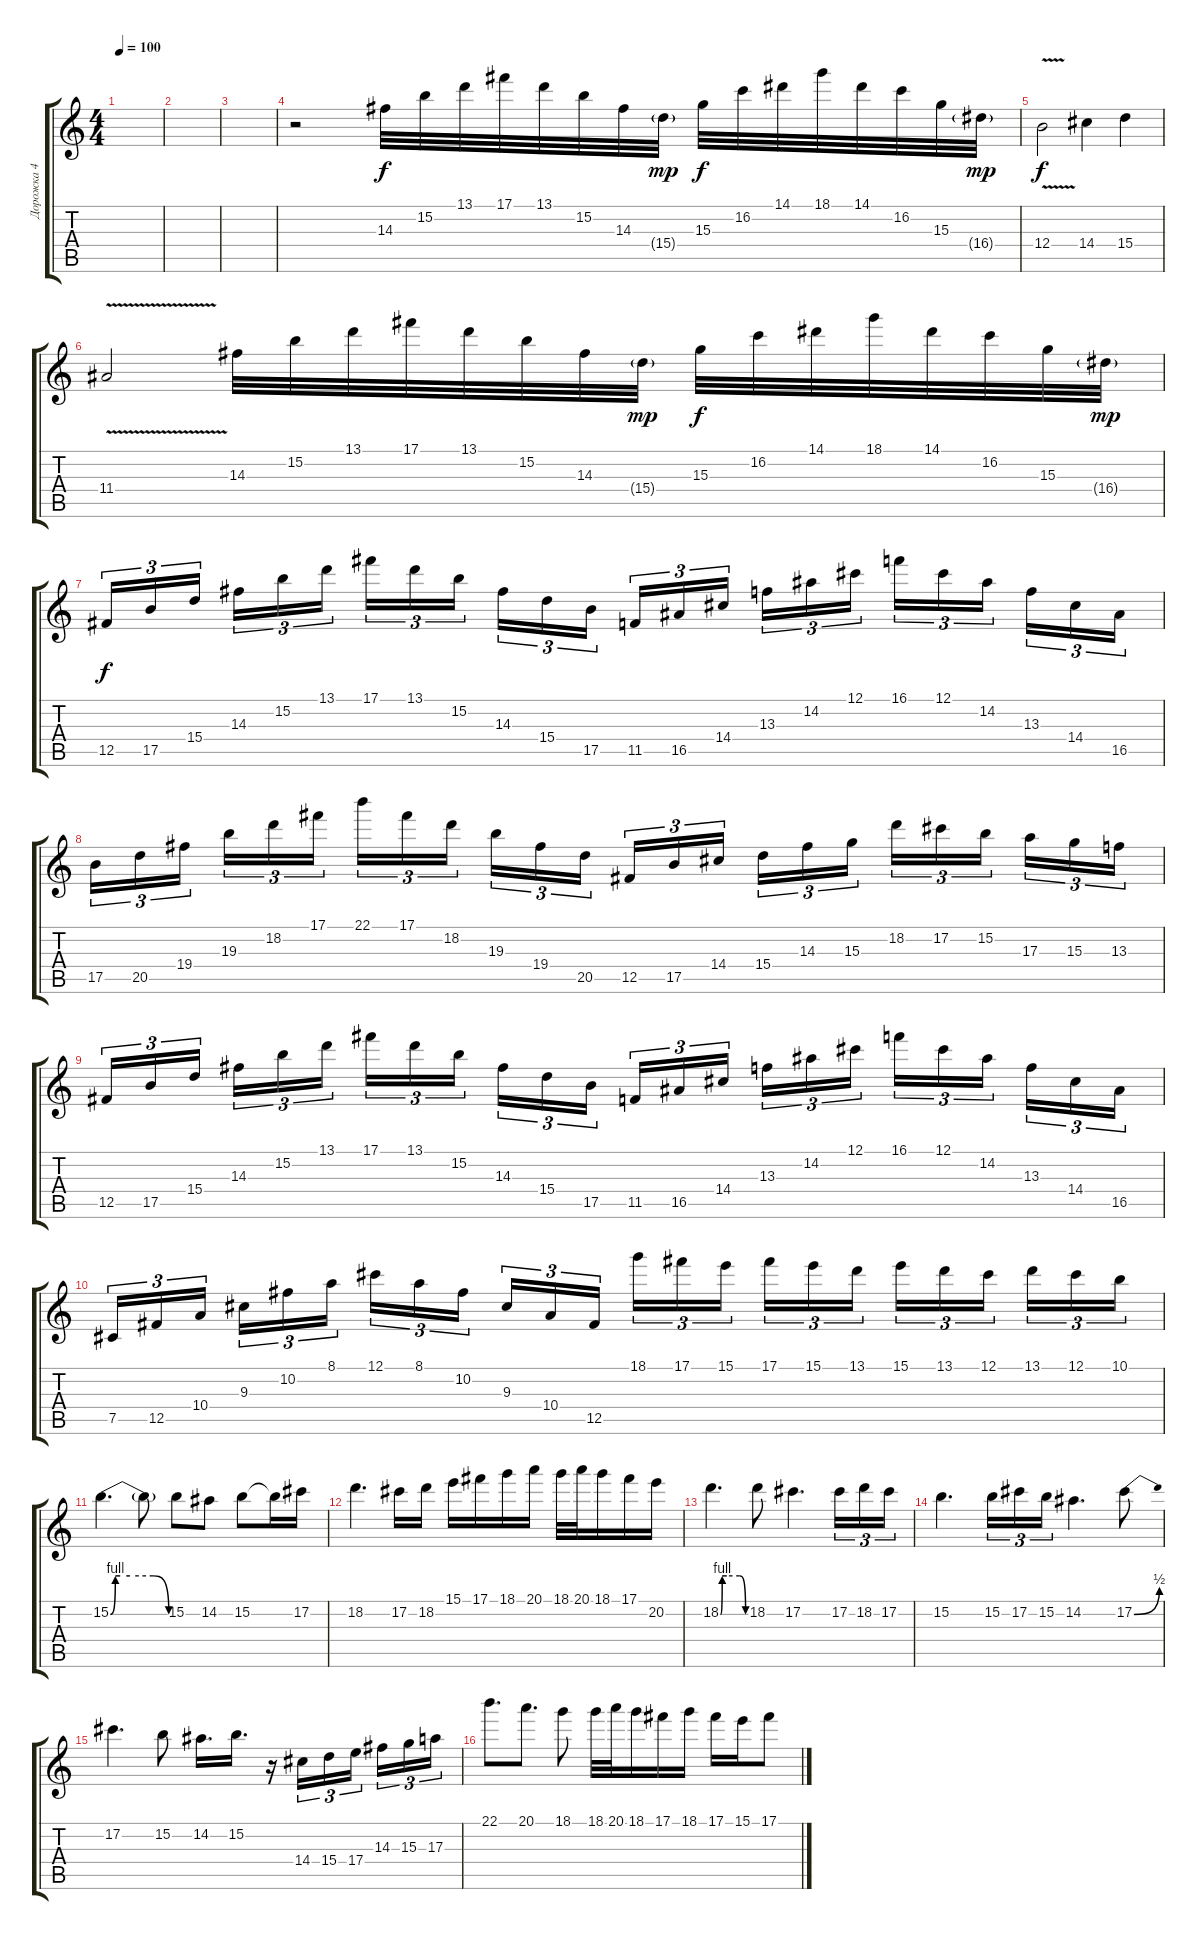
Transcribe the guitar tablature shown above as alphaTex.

\track ("Дорожка 4" "Дорожка 4") {instrument distortionguitar}
\staff {score tabs}
\tuning (Db4 Ab3 E3 B2 Gb2 B1) {hide}
\ts (4 4)
\tempo 100
\clef g2
\ks c
|
|
|
r.2 14.3.32 15.2.32 13.1.32 17.1.32 13.1.32 15.2.32 14.3.32 15.4{g}.32{dy mp} 15.3.32{dy f} 16.2.32 14.1.32 18.1.32 14.1.32 16.2.32 15.3.32 16.4{g}.32{dy mp} |
12.4{v}.2{dy f} 14.4.4 15.4.4 |
11.4{v}.2 14.3.32 15.2.32 13.1.32 17.1.32 13.1.32 15.2.32 14.3.32 15.4{g}.32{dy mp} 15.3.32{dy f} 16.2.32 14.1.32 18.1.32 14.1.32 16.2.32 15.3.32 16.4{g}.32{dy mp} |
12.5.16{tu (3 2) dy f} 17.5.16{tu (3 2)} 15.4.16{tu (3 2) beam splitsecondary} 14.3.16{tu (3 2)} 15.2.16{tu (3 2)} 13.1.16{tu (3 2)} 17.1.16{tu (3 2)} 13.1.16{tu (3 2)} 15.2.16{tu (3 2) beam splitsecondary} 14.3.16{tu (3 2)} 15.4.16{tu (3 2)} 17.5.16{tu (3 2)} 11.5.16{tu (3 2)} 16.5.16{tu (3 2)} 14.4.16{tu (3 2) beam splitsecondary} 13.3.16{tu (3 2)} 14.2.16{tu (3 2)} 12.1.16{tu (3 2)} 16.1.16{tu (3 2)} 12.1.16{tu (3 2)} 14.2.16{tu (3 2) beam splitsecondary} 13.3.16{tu (3 2)} 14.4.16{tu (3 2)} 16.5.16{tu (3 2)} |
17.5.16{tu (3 2)} 20.5.16{tu (3 2)} 19.4.16{tu (3 2) beam splitsecondary} 19.3.16{tu (3 2)} 18.2.16{tu (3 2)} 17.1.16{tu (3 2)} 22.1.16{tu (3 2)} 17.1.16{tu (3 2)} 18.2.16{tu (3 2) beam splitsecondary} 19.3.16{tu (3 2)} 19.4.16{tu (3 2)} 20.5.16{tu (3 2)} 12.5.16{tu (3 2)} 17.5.16{tu (3 2)} 14.4.16{tu (3 2) beam splitsecondary} 15.4.16{tu (3 2)} 14.3.16{tu (3 2)} 15.3.16{tu (3 2)} 18.2.16{tu (3 2)} 17.2.16{tu (3 2)} 15.2.16{tu (3 2) beam splitsecondary} 17.3.16{tu (3 2)} 15.3.16{tu (3 2)} 13.3.16{tu (3 2)} |
12.5.16{tu (3 2)} 17.5.16{tu (3 2)} 15.4.16{tu (3 2) beam splitsecondary} 14.3.16{tu (3 2)} 15.2.16{tu (3 2)} 13.1.16{tu (3 2)} 17.1.16{tu (3 2)} 13.1.16{tu (3 2)} 15.2.16{tu (3 2) beam splitsecondary} 14.3.16{tu (3 2)} 15.4.16{tu (3 2)} 17.5.16{tu (3 2)} 11.5.16{tu (3 2)} 16.5.16{tu (3 2)} 14.4.16{tu (3 2) beam splitsecondary} 13.3.16{tu (3 2)} 14.2.16{tu (3 2)} 12.1.16{tu (3 2)} 16.1.16{tu (3 2)} 12.1.16{tu (3 2)} 14.2.16{tu (3 2) beam splitsecondary} 13.3.16{tu (3 2)} 14.4.16{tu (3 2)} 16.5.16{tu (3 2)} |
7.5.16{tu (3 2)} 12.5.16{tu (3 2)} 10.4.16{tu (3 2) beam splitsecondary} 9.3.16{tu (3 2)} 10.2.16{tu (3 2)} 8.1.16{tu (3 2)} 12.1.16{tu (3 2)} 8.1.16{tu (3 2)} 10.2.16{tu (3 2) beam splitsecondary} 9.3.16{tu (3 2)} 10.4.16{tu (3 2)} 12.5.16{tu (3 2)} 18.1.16{tu (3 2)} 17.1.16{tu (3 2)} 15.1.16{tu (3 2) beam splitsecondary} 17.1.16{tu (3 2)} 15.1.16{tu (3 2)} 13.1.16{tu (3 2)} 15.1.16{tu (3 2)} 13.1.16{tu (3 2)} 12.1.16{tu (3 2) beam splitsecondary} 13.1.16{tu (3 2)} 12.1.16{tu (3 2)} 10.1.16{tu (3 2)} |
15.2{be (custom 0 0 5 4 10 4 20 4 44 4 60 0)}.4{d} 15.2{t}.8 15.2.8 14.2.8 15.2.8 15.2{t}.16 17.2.16 |
18.2.4{d} 17.2.16 18.2.16 15.1.16 17.1.16 18.1.16 20.1.16 18.1.32 20.1.32 18.1.16 17.1.16 20.2.16 |
18.2{be (custom 0 0 4 4 15 4 46 4 60 0)}.4{d} 18.2.8 17.2.4{d} 17.2.16{tu (3 2)} 18.2.16{tu (3 2)} 17.2.16{tu (3 2)} |
15.2.4{d} 15.2.16{tu (3 2)} 17.2.16{tu (3 2)} 15.2.16{tu (3 2)} 14.2.4{d} 17.2{be (bend 0 0 60 2)}.8 |
17.2.4{d} 15.2.8 14.2.16{d} 15.2.16{d} r.16 14.4.16{tu (3 2)} 15.4.16{tu (3 2)} 17.4.16{tu (3 2) beam splitsecondary} 14.3.16{tu (3 2)} 15.3.16{tu (3 2)} 17.3.16{tu (3 2)} |
22.1.8{d} 20.1.8{d} 18.1.8 18.1.32 20.1.32 18.1.16 17.1.16 18.1.16 17.1.16 15.1.16 17.1.8
